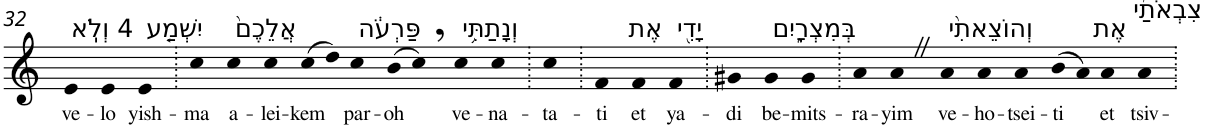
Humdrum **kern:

**kern	**text
*part1	*part1
*staff1	*staff1
*I"Piano	*
*I'Pno	*
!!LO:PB:g=z
*clefG2	*
*k[]	*
=32	=32
!LO:TX:a:t=4 וְלֹֽא	!
!	!LO:LY:b
4e	ve-
!	!LO:LY:b
4e	-lo
!LO:TX:a:t=יִשְׁמַ֤ע	!
!	!LO:LY:b
4e	yish-
=33.	=33.
!	!LO:LY:b
4cc	-ma
!LO:TX:a:t=אֲלֵכֶם֙	!
!	!LO:LY:b
4cc	a-
!	!LO:LY:b
4cc	-lei-
!	!LO:LY:b
(>8cc	-kem
8dd)	.
!LO:TX:a:t=פַּרְעֹ֔ה	!
!	!LO:LY:b
4cc	par-
!	!LO:LY:b
(>8b	-oh
8cc,)	.
!LO:TX:a:t=וְנָתַתִּ֥י	!
!	!LO:LY:b
4cc	ve-
!	!LO:LY:b
4cc	-na-
=34.	=34.
!	!LO:LY:b
4cc	-ta-
=35.	=35.
!	!LO:LY:b
4f	-ti
!LO:TX:a:t=אֶת	!
!	!LO:LY:b
4f	et
!LO:TX:a:t=יָדִ֖י	!
!	!LO:LY:b
4f	ya-
=36.	=36.
!	!LO:LY:b
4g#X	-di
!LO:TX:a:t=בְּמִצְרָ֑יִם	!
!	!LO:LY:b
4g#	be-
!	!LO:LY:b
4g#	-mits-
=37.	=37.
!	!LO:LY:b
4a	-ra-
!	!LO:LY:b
4aZ	-yim
!LO:TX:a:t=וְהוֹצֵאתִ֨י	!
!	!LO:LY:b
4a	ve-
!	!LO:LY:b
4a	-ho-
!	!LO:LY:b
4a	-tsei-
!	!LO:LY:b
(>8b	-ti
8a)	.
!LO:TX:a:t=אֶת	!
!	!LO:LY:b
4a	et
!LO:TX:a:t=צִבְאֹתַ֜י	!
!	!LO:LY:b
4a	tsiv-
=.	=.
*-	*-
